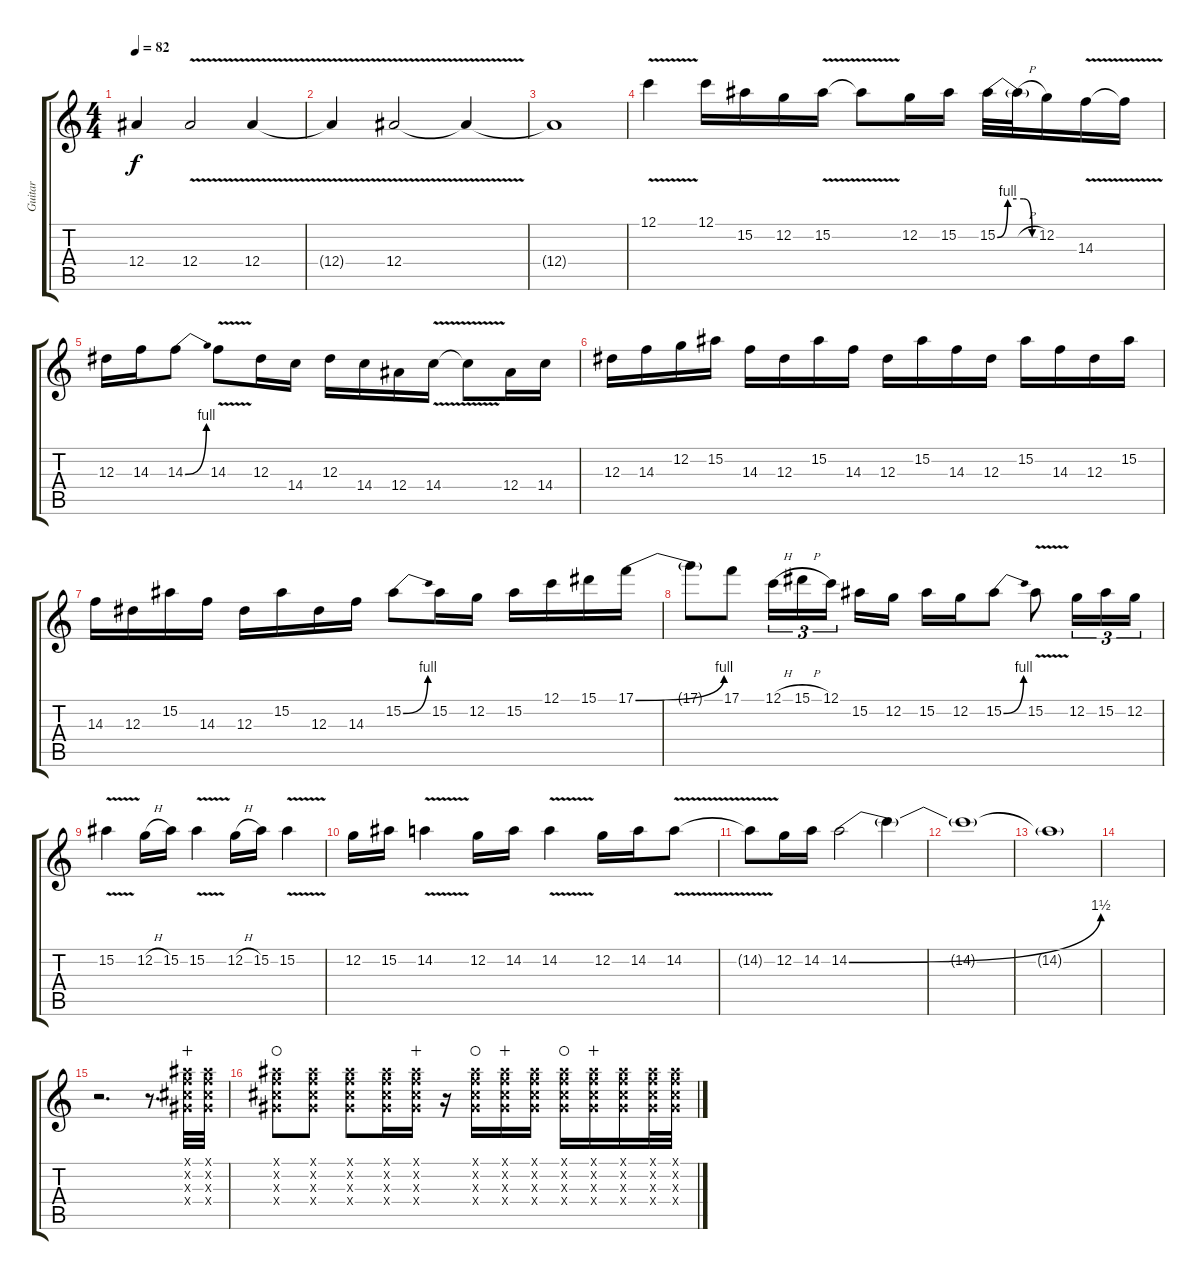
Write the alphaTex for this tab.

\track ("Guitar" "Guitar") {instrument distortionguitar}
\staff {score tabs}
\tuning (C4 G3 Eb3 Bb2 F2 C2) {hide}
\ts (4 4)
\tempo 82
\clef g2
\ks c
12.4{t}.4{dy f} 12.4{v}.2 12.4{v}.4 |
12.4{t}.4 12.4{v}.2 12.4{t}.4 |
12.4{t}.1 |
12.1{v}.4 12.1.16 15.2.16 12.2.16 15.2{v}.16 15.2{t}.8 12.2.16 15.2.16 15.2{be (custom 0 0 15 4 38 4 50 0 60 0)}.32 15.2{h t}.32 12.2.16 14.3{v}.16 14.3{t}.16 |
12.3.16 14.3.16 14.3{be (bend 0 0 60 4)}.8 14.3{v}.8 12.3.16 14.4.16 12.3.16 14.4.16 12.4.16 14.4{v}.16 14.4{t}.8 12.4.16 14.4.16 |
12.3.16 14.3.16 12.2.16 15.2.16 14.3.16 12.3.16 15.2.16 14.3.16 12.3.16 15.2.16 14.3.16 12.3.16 15.2.16 14.3.16 12.3.16 15.2.16 |
14.3.16 12.3.16 15.2.16 14.3.16 12.3.16 15.2.16 12.3.16 14.3.16 15.2{be (bend 0 0 60 4)}.8 15.2.16 12.2.16 15.2.16 12.1.16 15.1.16 17.1{be (bend 0 0 60 4)}.16 |
17.1{t}.8 17.1.8 12.1{h}.16{tu (3 2)} 15.1{h}.16{tu (3 2)} 12.1.16{tu (3 2) beam splitsecondary} 15.2.16 12.2.16 15.2.16 12.2.16 15.2{be (bend 0 0 60 4)}.8 15.2{v}.8 12.2.16{tu (3 2)} 15.2.16{tu (3 2)} 12.2.16{tu (3 2)} |
15.2{v}.4 12.2{h}.16 15.2.16 15.2{v}.4 12.2{h}.16 15.2.16 15.2{v}.4 |
12.2.16 15.2.16 14.2{v}.4 12.2.16 14.2.16 14.2{v}.4 12.2.16 14.2.16 14.2{v}.8 |
14.2{t}.8 12.2.16 14.2.16 14.2{be (bend 0 0 60 6)}.2 14.2{t}.4 |
14.2{t}.1 |
14.2{t}.1 |
|
r.2{d} r.8{d} (10.1{x} 10.2{x} 10.3{x} 10.4{x}).32{wahc} (10.1{x} 10.2{x} 10.3{x} 10.4{x}).32 |
(10.1{x} 10.2{x} 10.3{x} 10.4{x}).8{waho} (10.1{x} 10.2{x} 10.3{x} 10.4{x}).8 (10.1{x} 10.2{x} 10.3{x} 10.4{x}).8 (10.1{x} 10.2{x} 10.3{x} 10.4{x}).16 (10.1{x} 10.2{x} 10.3{x} 10.4{x}).16{wahc} r.16 (10.1{x} 10.2{x} 10.3{x} 10.4{x}).16{waho} (10.1{x} 10.2{x} 10.3{x} 10.4{x}).16{wahc} (10.1{x} 10.2{x} 10.3{x} 10.4{x}).16 (10.1{x} 10.2{x} 10.3{x} 10.4{x}).16{waho} (10.1{x} 10.2{x} 10.3{x} 10.4{x}).16{wahc} (10.1{x} 10.2{x} 10.3{x} 10.4{x}).16 (10.1{x} 10.2{x} 10.3{x} 10.4{x}).32 (10.1{x} 10.2{x} 10.3{x} 10.4{x}).32
